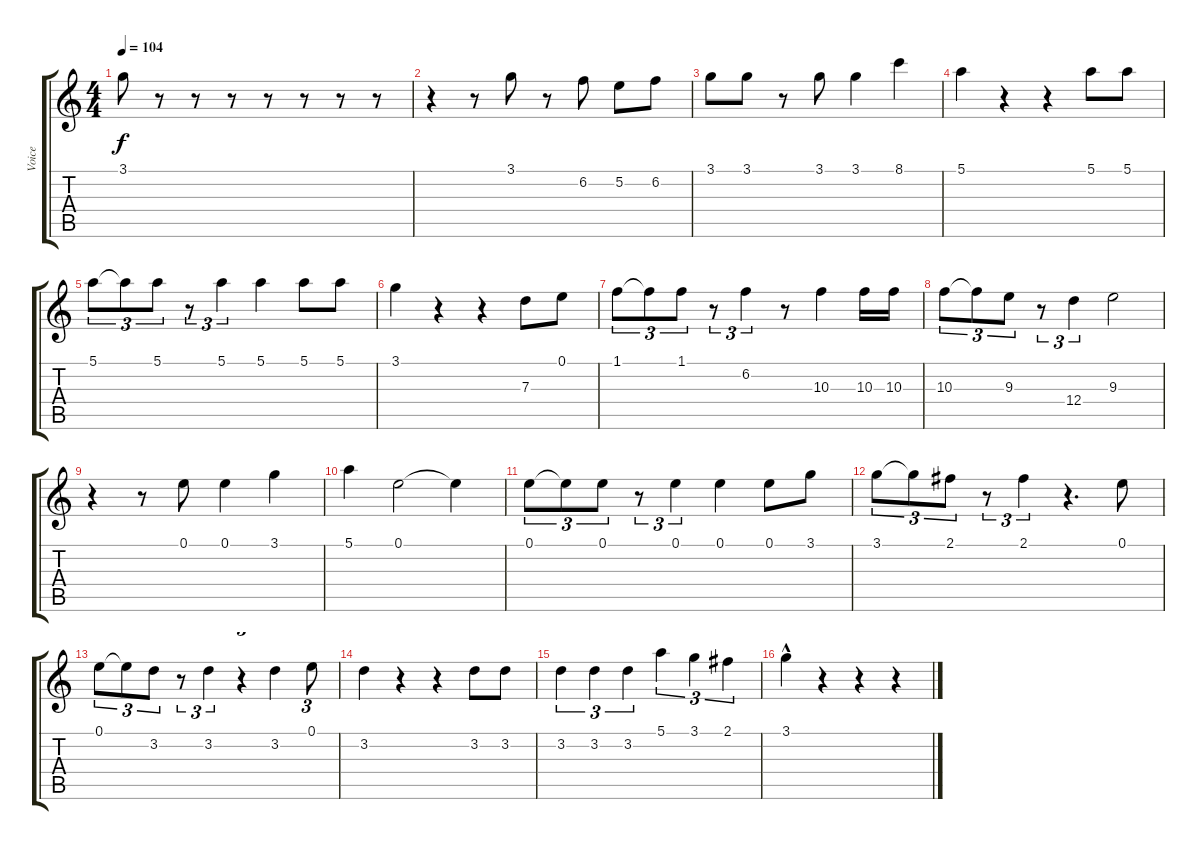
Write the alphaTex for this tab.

\track ("Voice" "Voice") {instrument acousticguitarsteel}
\staff {score tabs}
\tuning (E4 B3 G3 D3 A2 E2) {hide}
\ts (4 4)
\tempo 104
\clef g2
\ks c
3.1.8{dy f} r.8 r.8 r.8 r.8 r.8 r.8 r.8 |
r.4 r.8 3.1.8 r.8 6.2.8 5.2.8 6.2.8 |
3.1.8 3.1.8 r.8 3.1.8 3.1.4 8.1.4 |
5.1.4 r.4 r.4 5.1.8 5.1.8 |
5.1.8{tu (3 2)} 5.1{t}.8{tu (3 2)} 5.1.8{tu (3 2)} r.8{tu (3 2)} 5.1.4{tu (3 2)} 5.1.4 5.1.8 5.1.8 |
3.1.4 r.4 r.4 7.3.8 0.1.8 |
1.1.8{tu (3 2)} 1.1{t}.8{tu (3 2)} 1.1.8{tu (3 2)} r.8{tu (3 2)} 6.2.4{tu (3 2)} r.8 10.3.4 10.3.16 10.3.16 |
10.3.8{tu (3 2)} 10.3{t}.8{tu (3 2)} 9.3.8{tu (3 2)} r.8{tu (3 2)} 12.4.4{tu (3 2)} 9.3.2 |
r.4 r.8 0.1.8 0.1.4 3.1.4 |
5.1.4 0.1.2 0.1{t}.4 |
0.1.8{tu (3 2)} 0.1{t}.8{tu (3 2)} 0.1.8{tu (3 2)} r.8{tu (3 2)} 0.1.4{tu (3 2)} 0.1.4 0.1.8 3.1.8 |
3.1.8{tu (3 2)} 3.1{t}.8{tu (3 2)} 2.1.8{tu (3 2)} r.8{tu (3 2)} 2.1.4{tu (3 2)} r.4{d} 0.1.8 |
0.1.8{tu (3 2)} 0.1{t}.8{tu (3 2)} 3.2.8{tu (3 2)} r.8{tu (3 2)} 3.2.4{tu (3 2)} r.4{tu (3 2)} 3.2.4 0.1.8{tu (3 2)} |
3.2.4 r.4 r.4 3.2.8 3.2.8 |
3.2.4{tu (3 2)} 3.2.4{tu (3 2)} 3.2.4{tu (3 2)} 5.1.4{tu (3 2)} 3.1.4{tu (3 2)} 2.1.4{tu (3 2)} |
3.1{hac}.4 r.4 r.4 r.4
